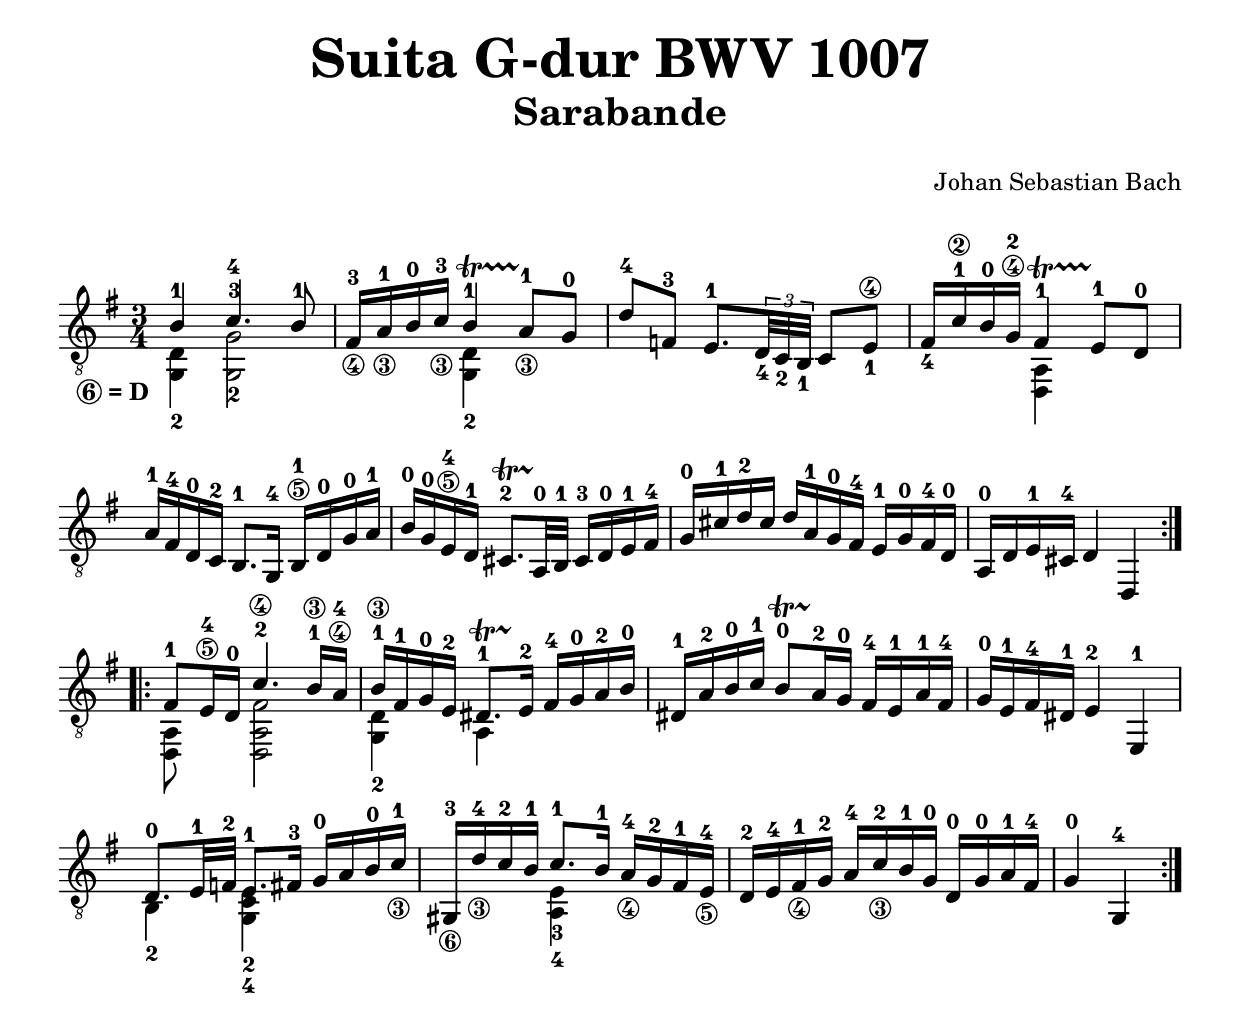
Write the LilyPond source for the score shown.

\version "2.19.80"

\language "deutsch"


%\version "2.12.0"
\include "deutsch.ly"

#(ly:set-option 'point-and-click #t)
#(set-global-staff-size 18)




\layout  {
	indent = #0
	\context {
      \Score 
        \remove "Bar_number_engraver" 
        \override TextSpanner  #'(bound-details left stencil-align-dir-y) = #0
      }
    \context {
      \Lyrics
          \consists "Bar_engraver"
          \consists "Separating_line_group_engraver"
          \override BarLine #'transparent = ##f
      }
    \context {
        \Staff
          \override TimeSignature #'style = #'numbered
          \override StringNumber #'font-size = #-3
          \override Fingering #'font-size = #-3
          \override VerticalAxisGroup #'minimum-Y-extent = #'(0.5 . 3)  
          \override TextSpanner  #'(bound-details left stencil-align-dir-y) = #0
%           \override VerticalAxisGroup #'default-staff-staff-spacing
%                 #'basic-distance = #15
      }
}


%############ FINGERING ################
pfi=\markup { \smaller  \italic "p"}
ifi=\markup { \smaller  \italic "i"}
mfi=\markup { \smaller  \italic "m"}
afi=\markup { \smaller  \italic "a"}

aTag = \markup { "" }
half = \markup {\column { "1" \draw-line #'(3 . 0) "2"} }

%######### GUITAR MARKS ######################
SCORDATURE = \markup {
  \general-align #Y #CENTER { \bold { \circle {"6"} "=" "D" } }
}

SCORDATUREg = \markup {
  \general-align #Y #CENTER { \bold { \circle {"5"} "=" "G" } }
}

SCORDATUREais = \markup {
  \general-align #Y #CENTER { \bold { \circle {"2"} "=" "ais" } }
}

SCORDATUREdONE = \markup {
  \general-align #Y #CENTER { \bold { \circle {"1"} "=" "d" } }
}


%########### ARTICULATION #################
lvSempre = \markup { \italic "lasciar vibrare sempre"}
Lv = \markup { \italic "L.v."}
gliss = \markup { \italic \bold \teeny "gliss."}
dolce = \markup { \italic "dolce"}
loco = \markup { \italic "loco"}
pocometal = \markup { \italic "poco metallico"}
sim = \markup { \italic "sim."}
decisio = \markup { \italic "decisio"}
lantano = \markup{ \italic "lantano" }
sonoro = \markup{ \italic "sonoro" }
sulpont = \markup{ \italic "sul pont." }
moltoSonoro = \markup{ \italic "molto sonoro" }
naturale = \markup{ \italic "naturale" }
ord = \markup{ \italic "ord." }
marcatoIlBasso = \markup{ \italic "marcato il basso" }
semprePizz = \markup{ \italic "sempre pizz." }
% pizz = \markup{ \italic "pizz." }
pizz = #(define-music-function (parser location nouse) (string?)
  #{
    \override TextSpanner #'(bound-details centre text) = \markup { \italic "pizz. " } 
  #}
  )
tamburomil = \markup{ \italic "tamburo militare" }
vibrAlaBlues = \markup{ \italic { \column {"vibrato" "ala" "blues" }}}

leggiero = \markup{ \bold \italic "leggiero" }
agitato = \markup{ \bold \italic "agitato" }
calmo = \markup{ \bold \italic "calmo" }
rit = \markup{ \italic "rit." }

%################ DYNAMICS #######################
crescpocpoc = \markup { \italic "c r e s c e n d o   p o c o   a   p o c o"}
meno = \markup { \italic "meno"}
repalninente = \markup { \italic "repetare ad libitum al niente"}
ritmolto = \markup { \italic "molto rit."}
cresc = \markup { \italic "cresc."}

%################# TWEAKERS ####################
MvTx = #(define-music-function (parser location xy) (pair?)
  #{
    \once \override TextScript #'extra-offset = #$xy
  #}
  )
    
MvTxAll = #(define-music-function (parser location xy) (pair?)
  #{
    \override TextScript #'extra-offset = #$xy
  #}
  )

MvFi = #(define-music-function (parser location xy) (pair?)
  #{
    \once \override Fingering #'extra-offset = #$xy
  #}
  )  
  
MvFiAll = #(define-music-function (parser location xy) (pair?)
  #{
    \override Fingering #'extra-offset = #$xy
  #}
  )
  
MvStr = #(define-music-function (parser location xy) (pair?)
  #{
    \once \override StringNumber #'extra-offset = #$xy
  #}
  )  

MvStrAll = #(define-music-function (parser location xy) (pair?)
  #{
    \override StringNumber #'extra-offset = #$xy
  #}
  )  

%½
fat = #(define-music-function (parser location ft xy) (string? pair?)
#{
    \once \override TextScript #'extra-offset = #$xy
    (markup (#:line (#:bold ft ) )
  #}
  )  


arrow = \markup {
    \postscript #"
  0.2 setlinewidth
  -0.6 0.5 moveto
  0.4 1.5 lineto
  1.4 0.5 lineto
  stroke
  "
}

arrowBack = \markup {
    \postscript #"
  0.2 setlinewidth
  -0.6 1.5 moveto
  0.4 0.5 lineto
  1.4 1.5 lineto
  stroke
  "
}


%%% FLAMENCO
% Finger stroke symbols
strokeUp = \markup { \postscript #"
  0.1     setlinewidth
  0.5 0   moveto
  0.5 2   lineto
  0.2 1.4 lineto
  0.5 2   moveto
  0.8 1.4 lineto
  stroke
"}

strokeDown = \markup { \postscript #"
  0.1     setlinewidth
  0.5 2   moveto
  0.5 0   lineto
  0.2 0.6 lineto
  0.5 0   moveto
  0.8 0.6 lineto
  stroke
"}
% Golpe symbol
golpe = \markup { \postscript #"
  0.2 setlinewidth
  0 0 moveto
  1 0 lineto
  1 1 lineto
  stroke
  "\postscript #"
  0.1       setlinewidth
  -0.6 -0.1  moveto
  -0.6  1.0 lineto
  0.5  1.0 lineto
  stroke
"}
% Strokes for all fingers
pUp   = \markup { \column { \pfi \line { \strokeUp }}}
pDown = \markup { \column { \pfi \line { \strokeDown }}}
iUp   = \markup { \column { \ifi \line { \strokeUp }}}
iDown = \markup { \column { \ifi \line { \strokeDown }}}
mUp   = \markup { \column { \mfi \line { \strokeUp }}}
mDown = \markup { \column { \mfi \line { \strokeDown }}}
aUp   = \markup { \column { \afi \line { \strokeUp }}}
aDown = \markup { \column { \afi \line { \strokeDown }}}
xUp   = \markup { \column { \small x \line { \strokeUp }}}
xDown = \markup { \column { \small x \line { \strokeDown }}}

tambMil = \markup {
  \postscript #"
  0.2 setlinewidth
  0 -1 moveto
  3 1 lineto
  9 1 lineto
  stroke
  "\postscript #"
  0.2 setlinewidth
  -0.5 1 moveto
  2.5 -1 lineto
  8.5 -1 lineto
  stroke
  "
}

tambMilShort = \markup {
  \postscript #"
  0.2 setlinewidth
  0 -1 moveto
  3 1 lineto
  4 1 lineto
  stroke
  "\postscript #"
  0.2 setlinewidth
  -0.5 1 moveto
  2.5 -1 lineto
  3.5 -1 lineto
  stroke
  "
}

\paper {
  %after-title-space = 1.5\cm
  %head-separation = 0\cm
  %page-top-space = 0\cm
  bottom-margin = 1\cm
  left-margin = 1\cm
  right-margin = 1\cm
  %line-width = 18 \cm
  paper-size = "a4"
  top-margin = 1\cm
  %ragged-last-bottom = ##f
  ragged-bottom = ##f
  %annotate-spacing = ##t
  ragged-last = ##f
  ragged-right = ##f
  print-page-number = ##f
  between-system-padding = #6  %add space above and below

}


#(set-global-staff-size 21)


\header {
  title = \markup  \center-column { \fontsize #3 {"Suita G-dur BWV 1007" } "Sarabande" " "}
  composer = \markup \center-column { "Johan Sebastian Bach" " " }
  %arranger = "oprac. W. Gromolak"

  %meter = \markup \italic " "

  %tagline = \aTag
  %copyright = \aCopy
}


\score {

  \new Staff {
    \set Staff.midiInstrument="acoustic guitar (nylon)"
    \override Staff.NoteCollision #'merge-differently-headed = ##t
    \override Staff.NoteCollision #'merge-differently-dotted = ##t
    \override Staff.Stem #'length-fraction = #1.2
    \time 3/4
    \key g \major
    \clef "G_8"
    \relative c {
      
     <<{ \once \override TextScript #'extra-offset = #'(-8 . 5) % wyskakuje ostrzeżenie -> log
    h'4^1 _\SCORDATURE c4.^4 h8^1
      | % 2
      fis16_\4-3 a_\3-1 h^0 c_\3-3 h4^1\startTrillSpan a8_\3-1\stopTrillSpan g-0
      | % 3
      [d'^4 f,^3] e8.^1\tuplet 3/2 {d32_4 c_2 h_1} c8 e_1\4
      | % 4
      fis16_4 c'\2-1 h^0 g\4-2 fis4^1\startTrillSpan e8^1\stopTrillSpan d^0
      | % 5
      a'16^1 fis^4 d^0 c^2 h8.^1 g16^4 h^\5-1 d^0 g^0 a^1
      | % 6
      h^0 g^0 e\5-4 d^1 cis8.^2\startTrillSpan a32^0\stopTrillSpan h^1 cis16^3 d^0 e^1 fis^4
      | % 7
      g^0 cis^1 d^2 cis d a^1 g^0 fis^4 e^1 g^0 fis^4 d^0
      | % 8
      a^0 d e^1 cis^4 d4 d,\bar ":|.:" % 
      fis'8^1 e16\5-4 d^0 c'4.\4-2 h16\3-1 a\4-4     
      | % 18
      h\3-1 fis^1 g^0 e^2 dis8.^1\startTrillSpan e16^2\stopTrillSpan fis^4 g^0 a^2 h^0
      | % 19
      dis,^1 a'^2 h^0 c^1 h8^0\startTrillSpan a16^2\stopTrillSpan g^0 fis^4 e^1 a^1 fis^4
      | % 20
      g^0 e^1 fis^4 dis^1 e4^2 e,^1
      | % 21
      d'8.^0 e32^1 f^2 e8.^1 fis16^3 g^0 a h^0 c^1_\3
      | % 22
      gis,^3_\6 d''^4_\3 c^2 h^1 c8.^1 h16^1 a^4_\4 g^2 fis^1 e^4_\5
      | % 23
      d16^2 e16^4 fis^1_\4 g^2 a^4 c^2_\3 h^1 g^0
      | % 24
      d^0 g^0 a^1 fis^4 g4^0 g,^4\bar ":|."
      
      |}\\% 33
       
       {<d' g,_2>4 <g,_2g'^3>2
        s4 <g_2 d'>4 s4
        s2.
        s4 <d a'> s4
        s2.
        s2.
        s2.
        s2.
        <a' d,>8 s8 <d, a' fis'>2
        <d' g,_2>4 a4 s4
        s2.
        s2.
        h4_2 <g _4c_2 e>4 s4
        s4 <a_4 e'_3>4
        
        
       }>> \bar ":|."
    }

  }

  \midi {
    \context {
      \Score
      tempoWholesPerMinute = #(ly:make-moment 80 8)
    }
  }
  \layout {
    %ragged-last = ##t
  }

}




